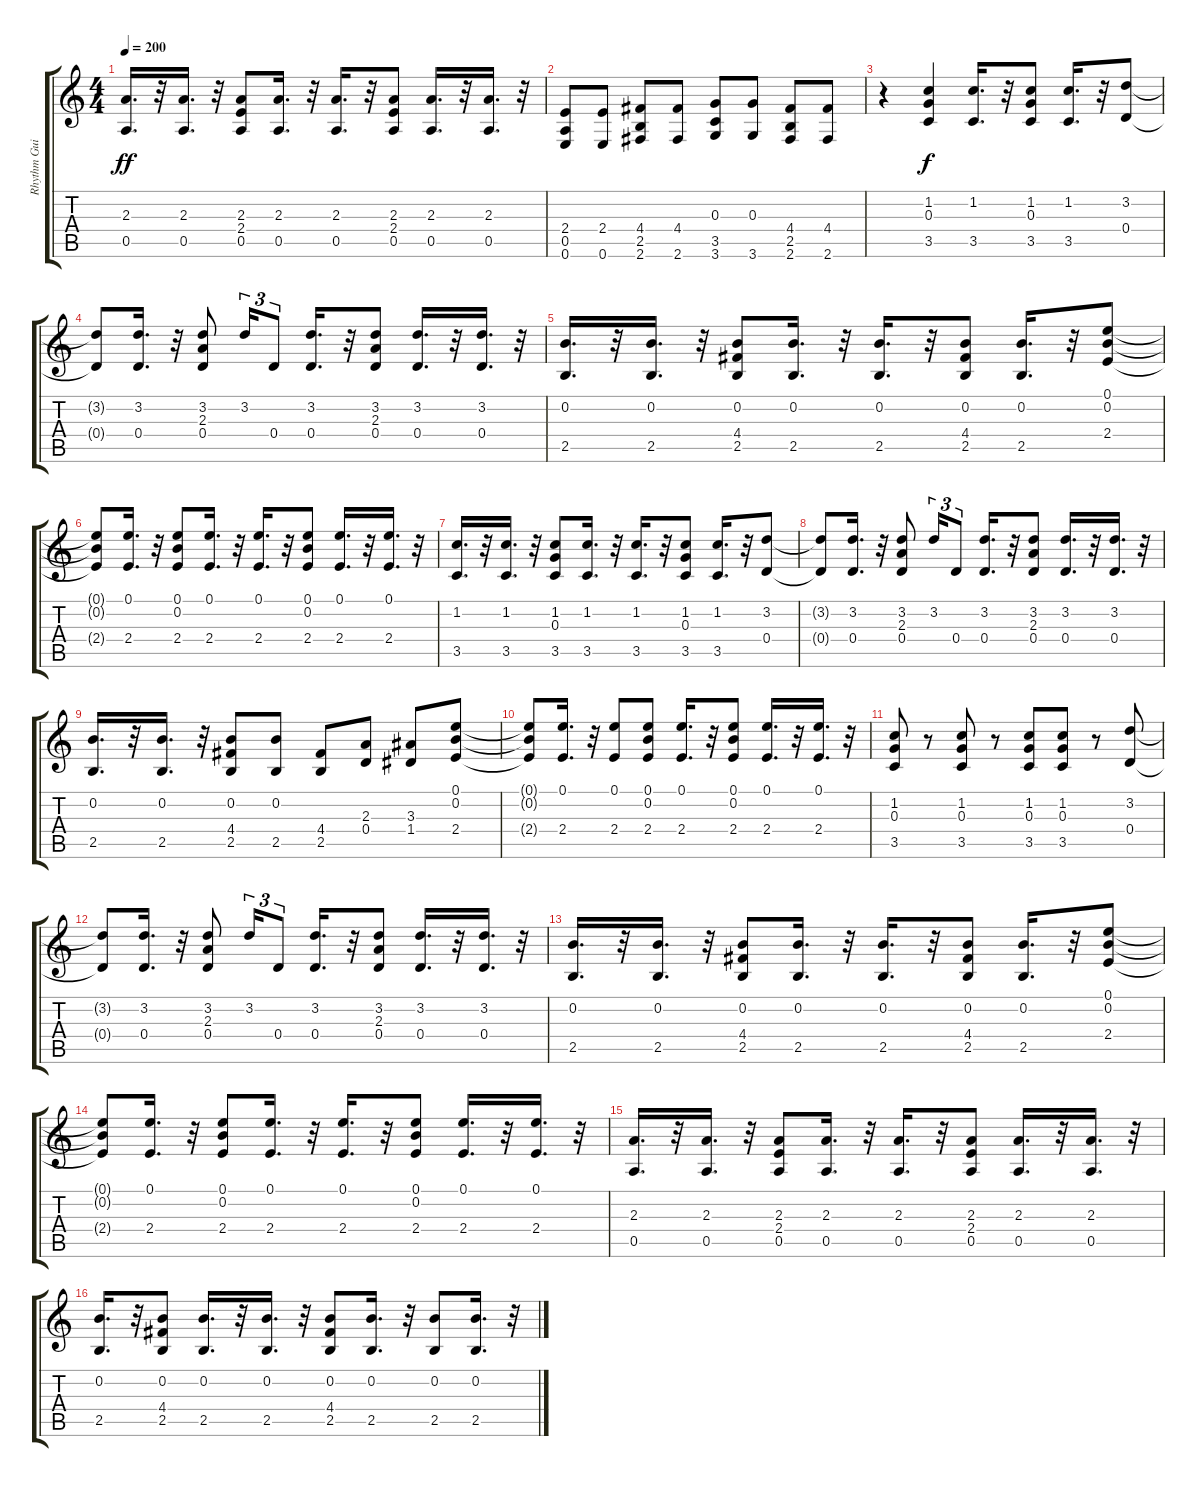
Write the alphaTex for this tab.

\track ("Rhythm Guitar" "Rhythm Gui") {instrument distortionguitar}
\staff {score tabs}
\tuning (E4 B3 G3 D3 A2 E2) {hide}
\ts (4 4)
\tempo 200
\clef g2
\ks c
(2.3 0.5).16{d dy ff} r.32 (2.3 0.5).16{d} r.32 (2.3 2.4 0.5).8 (2.3 0.5).16{d} r.32 (2.3 0.5).16{d} r.32 (2.3 2.4 0.5).8 (2.3 0.5).16{d} r.32 (2.3 0.5).16{d} r.32 |
(2.4 0.5 0.6).8 (2.4 0.6).8 (4.4 2.5 2.6).8 (4.4 2.6).8 (0.3 3.5 3.6).8 (0.3 3.6).8 (4.4 2.5 2.6).8 (4.4 2.6).8 |
r.4 (1.2 0.3 3.5).4{dy f} (1.2 3.5).16{d} r.32 (1.2 0.3 3.5).8 (1.2 3.5).16{d} r.32 (3.2 0.4).8 |
(3.2{t} 0.4{t}).8 (3.2 0.4).16{d} r.32 (3.2 2.3 0.4).8 3.2.16{tu (3 2)} 0.4.8{tu (3 2)} (3.2 0.4).16{d} r.32 (3.2 2.3 0.4).8 (3.2 0.4).16{d} r.32 (3.2 0.4).16{d} r.32 |
(0.2 2.5).16{d} r.32 (0.2 2.5).16{d} r.32 (0.2 4.4 2.5).8 (0.2 2.5).16{d} r.32 (0.2 2.5).16{d} r.32 (0.2 4.4 2.5).8 (0.2 2.5).16{d} r.32 (0.1 0.2 2.4).8 |
(0.1{t} 0.2{t} 2.4{t}).8 (0.1 2.4).16{d} r.32 (0.1 0.2 2.4).8 (0.1 2.4).16{d} r.32 (0.1 2.4).16{d} r.32 (0.1 0.2 2.4).8 (0.1 2.4).16{d} r.32 (0.1 2.4).16{d} r.32 |
(1.2 3.5).16{d} r.32 (1.2 3.5).16{d} r.32 (1.2 0.3 3.5).8 (1.2 3.5).16{d} r.32 (1.2 3.5).16{d} r.32 (1.2 0.3 3.5).8 (1.2 3.5).16{d} r.32 (3.2 0.4).8 |
(3.2{t} 0.4{t}).8 (3.2 0.4).16{d} r.32 (3.2 2.3 0.4).8 3.2.16{tu (3 2)} 0.4.8{tu (3 2)} (3.2 0.4).16{d} r.32 (3.2 2.3 0.4).8 (3.2 0.4).16{d} r.32 (3.2 0.4).16{d} r.32 |
(0.2 2.5).16{d} r.32 (0.2 2.5).16{d} r.32 (0.2 4.4 2.5).8 (0.2 2.5).8 (4.4 2.5).8 (2.3 0.4).8 (3.3 1.4).8 (0.1 0.2 2.4).8 |
(0.1{t} 0.2{t} 2.4{t}).8 (0.1 2.4).16{d} r.32 (0.1 2.4).8 (0.1 0.2 2.4).8 (0.1 2.4).16{d} r.32 (0.1 0.2 2.4).8 (0.1 2.4).16{d} r.32 (0.1 2.4).16{d} r.32 |
(1.2 0.3 3.5).8 r.8 (1.2 0.3 3.5).8 r.8 (1.2 0.3 3.5).8 (1.2 0.3 3.5).8 r.8 (3.2 0.4).8 |
(3.2{t} 0.4{t}).8 (3.2 0.4).16{d} r.32 (3.2 2.3 0.4).8 3.2.16{tu (3 2)} 0.4.8{tu (3 2)} (3.2 0.4).16{d} r.32 (3.2 2.3 0.4).8 (3.2 0.4).16{d} r.32 (3.2 0.4).16{d} r.32 |
(0.2 2.5).16{d} r.32 (0.2 2.5).16{d} r.32 (0.2 4.4 2.5).8 (0.2 2.5).16{d} r.32 (0.2 2.5).16{d} r.32 (0.2 4.4 2.5).8 (0.2 2.5).16{d} r.32 (0.1 0.2 2.4).8 |
(0.1{t} 0.2{t} 2.4{t}).8 (0.1 2.4).16{d} r.32 (0.1 0.2 2.4).8 (0.1 2.4).16{d} r.32 (0.1 2.4).16{d} r.32 (0.1 0.2 2.4).8 (0.1 2.4).16{d} r.32 (0.1 2.4).16{d} r.32 |
(2.3 0.5).16{d} r.32 (2.3 0.5).16{d} r.32 (2.3 2.4 0.5).8 (2.3 0.5).16{d} r.32 (2.3 0.5).16{d} r.32 (2.3 2.4 0.5).8 (2.3 0.5).16{d} r.32 (2.3 0.5).16{d} r.32 |
(0.2 2.5).16{d} r.32 (0.2 4.4 2.5).8 (0.2 2.5).16{d} r.32 (0.2 2.5).16{d} r.32 (0.2 4.4 2.5).8 (0.2 2.5).16{d} r.32 (0.2 2.5).8 (0.2 2.5).16{d} r.32
